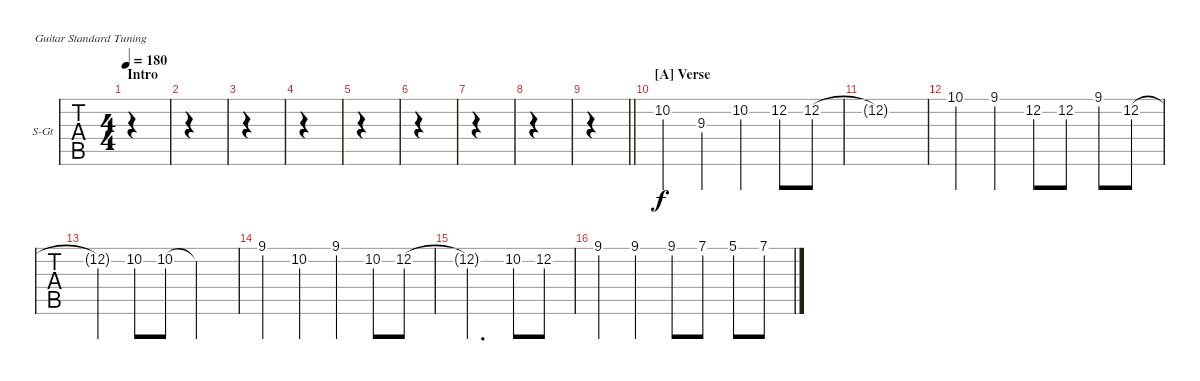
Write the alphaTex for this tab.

\defaultSystemsLayout 4
\bracketExtendMode groupsimilarinstruments
\firstSystemTrackNameOrientation horizontal
\otherSystemsTrackNameOrientation horizontal
\track ("Vocals" "S-Gt") {instrument acousticguitarsteel}
\staff {tabs}
\tuning (E4 B3 G3 D3 A2 E2)
\ts (4 4)
\section ("" "Intro")
\tempo 180
\clef g2
\ks c
|
|
|
|
|
|
|
|
\barLineRight lightlight
|
\section ("A" "Verse")
10.2.4 9.3.4 10.2.4 12.2.8 12.2.8 |
12.2{t}.1 |
10.1.4 9.1.4 12.2.8 12.2.8 9.1.8 12.2.8 |
12.2{t}.4 10.2.8 10.2.8 10.2{t}.2 |
9.1.4 10.2.4 9.1.4 10.2.8 12.2.8 |
12.2{t}.2{d} 10.2.8 12.2.8 |
9.1.4 9.1.4 9.1.8 7.1.8 5.1.8 7.1.8
